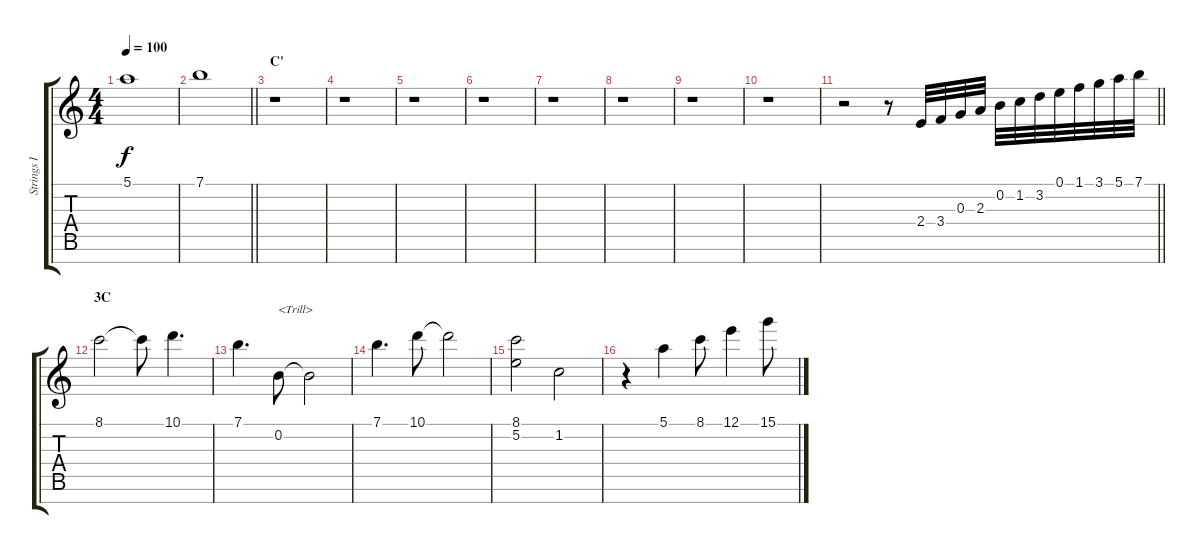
\track ("Strings I" "Strings I") {instrument stringensemble1}
\staff {score tabs}
\tuning (E5 B4 G4 D4 A3 E3 B2) {hide}
\ts (4 4)
\tempo 100
\clef g2
\ks c
5.1.1{dy f} |
\barLineRight lightlight
7.1.1 |
\section ("" "C'")
r.1 |
r.1 |
r.1 |
r.1 |
r.1 |
r.1 |
r.1 |
r.1 |
\barLineRight lightlight
r.2 r.8 2.4.32 3.4.32 0.3.32 2.3.32 0.2.32 1.2.32 3.2.32 0.1.32 1.1.32 3.1.32 5.1.32 7.1.32 |
\section ("" "3C")
8.1.2 8.1{t}.8 10.1.4{d} |
7.1.4{d} 0.2.8{txt "<Trill>"} 0.2{t}.2 |
7.1.4{d} 10.1.8 10.1{t}.2 |
(8.1 5.2).2 1.2.2 |
r.4 5.1.4 8.1.8 12.1.4 15.1.8
